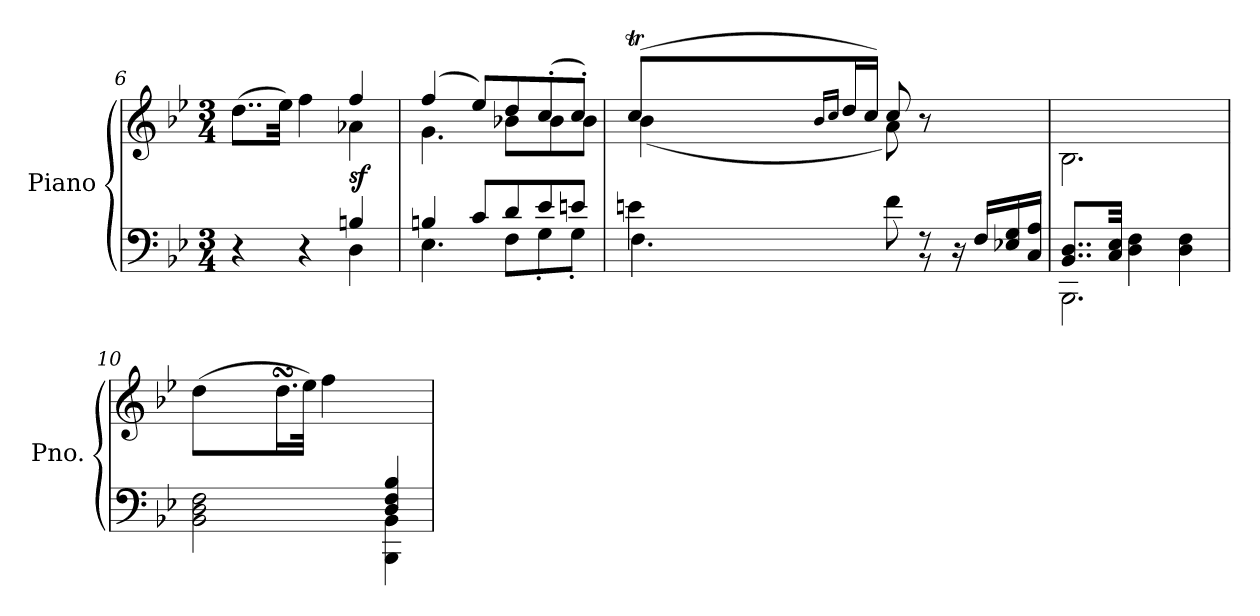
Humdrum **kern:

**kern	**kern	**dynam
*part1	*part1	*part1
*staff2	*staff1	*staff1/2
*I"Piano	*	*
*I'Pno.	*	*
*clefF4	*clefG2	*
*k[b-e-]	*k[b-e-]	*
*M3/4	*M3/4	*
=6	=6	=6
*^	*^	*
4r	2ryy	(>8..dd\L	2ryy	.
.	.	32ee-\Jkk)	.	.
4r	.	4ff\	.	.
!	!	!	!	!LO:DY:b
4Bn/	4D\	4ff/	4a-X\	sf
=7	=7	=7	=7	=7
!	!	!	!	!LO:DY:b
!	!	!	!	!LO:DY:n=1:b
4Bn/	4.E-\	(>4ff/	4.g\	p other-dynamics
8c/L	.	8ee-/L)	.	.
8d/	8F\L	8dd/	8b-X\L	.
8e-/	8G'\	(>8cc'/	8b-\	.
8en/J	8G'\J	8cc'/J)	8b-\J	.
!!LO:LB:g=z
=8	=8	=8	=8	=8
*	*	*	*^	*
4en\	4.F\	(>8ccT/L	(<4b-\	64ddLLLLyy	.
.	.	.	.	64ccyy	.
.	.	.	.	64ddyy	.
.	.	.	.	64ccyy	.
.	.	.	.	64ddyy	.
.	.	.	.	64ccyy	.
.	.	.	.	64bnyy	.
.	.	.	.	64ccJJJJyy	.
.	.	16qb/LL	.	.	.
.	.	16qcc/JJ	.	.	.
.	.	16dd/L	.	2ryy	.
.	.	16cc/JJ)	.	.	.
8f\	.	8cc/	8a\)	.	.
8rF	8r	8r	4.ryy	.	.
4ryy	16r	4ryy	.	.	.
.	16F/LL	.	.	.	.
.	16E-X/ 16G/	.	.	8ryy	.
.	16C/ 16A/JJ	.	.	.	.
*	*	*v	*v	*v	*
=9	=9	=9	=9
8..BB-/ 8..D/L	2.BBB-\	2.B-\	.
32C/ 32E-/Jkk	.	.	.
4D\ 4F\	.	.	.
4D\ 4F\	.	.	.
=10	=10	=10	=10
*	*	*^	*
2ryy	2BB-\ 2D\ 2F\	(>8dd\L	16.ryy	.
*	*	*	*Xtuplet	*
.	.	.	96ee-LLLLyy	.
.	.	.	96ddyy	.
.	.	.	96ccJJJJyy	.
.	.	16.ddsSsS\L	4ryy	.
.	.	32ee-\JJk)	.	.
.	.	4ff\	.	.
.	.	.	4.ryy	.
4D/ 4F/ 4B-/	4BBB-\ 4BB-\	4ryy	.	.
*v	*v	*	*	*
*	*v	*v	*
=	=	=
*-	*-	*-
